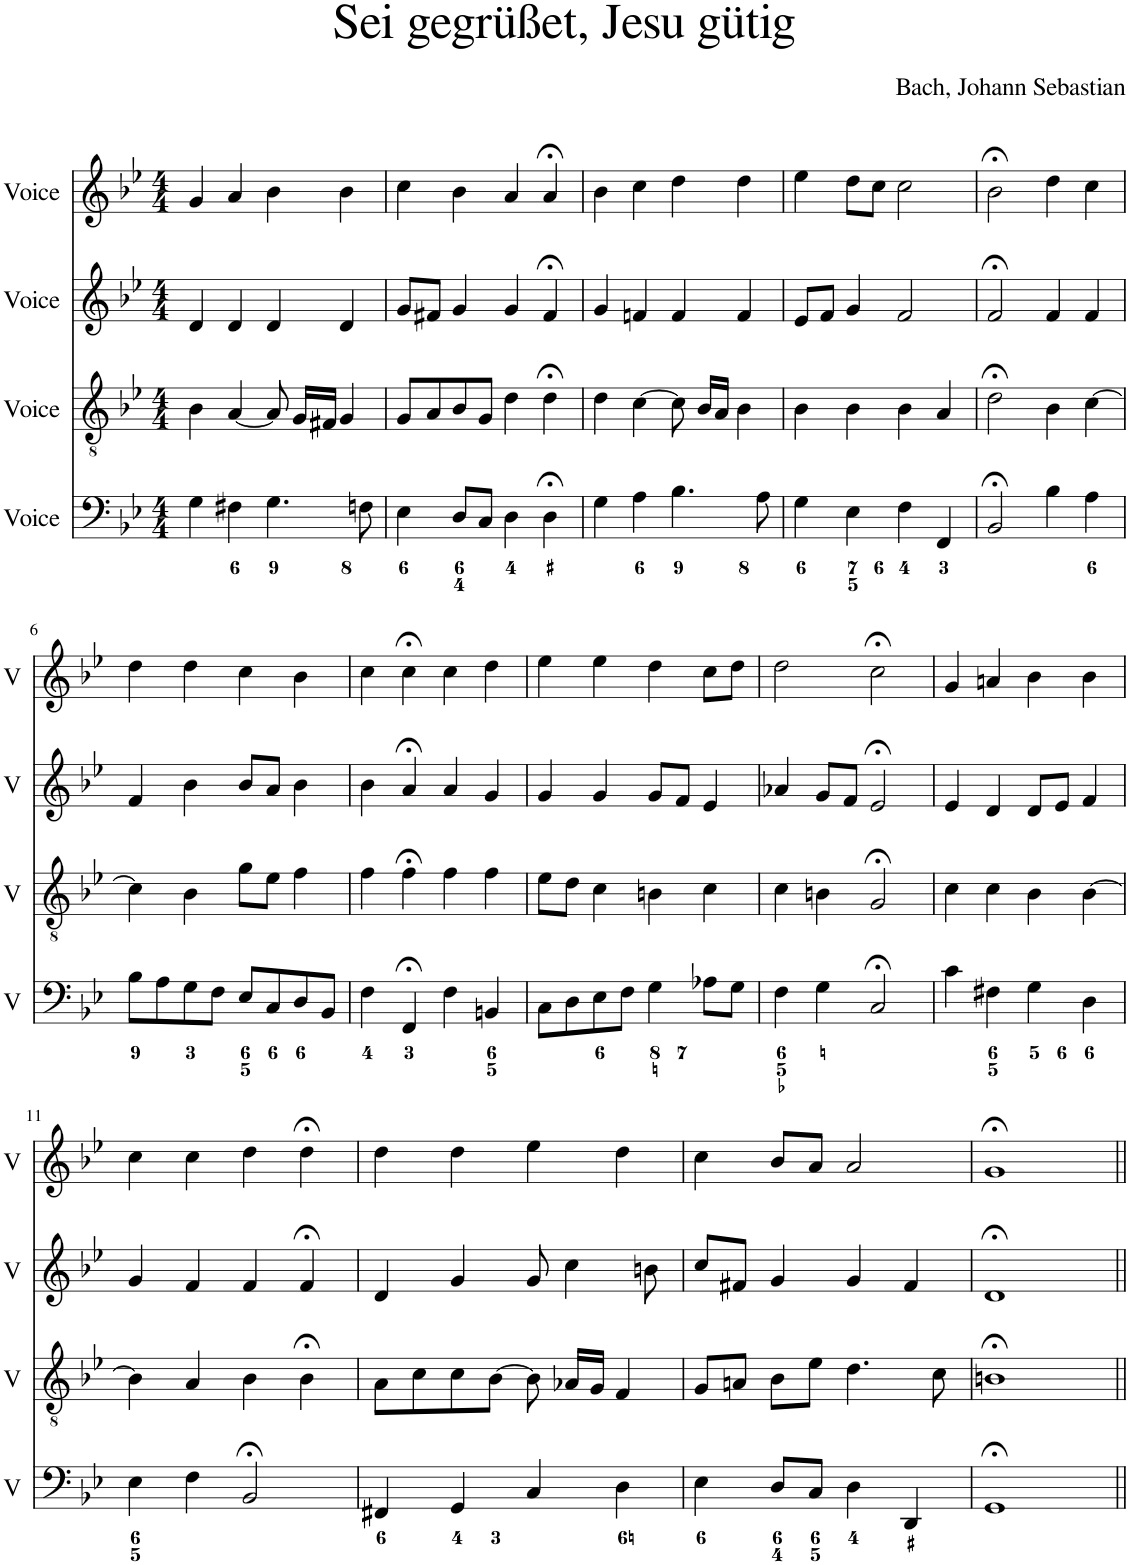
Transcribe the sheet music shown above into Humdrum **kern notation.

**kern	**kern	**kern	**kern
*part4	*part3	*part2	*part1
*staff4	*staff3	*staff2	*staff1
*I"Voice	*I"Voice	*I"Voice	*I"Voice
*I'V	*I'V	*I'V	*I'V
*clefF4	*clefGv2	*clefG2	*clefG2
*k[b-e-]	*k[b-e-]	*k[b-e-]	*k[b-e-]
*M4/4	*M4/4	*M4/4	*M4/4
=1	=1	=1	=1
4G\	4B-\	4d/	4g/
4F#X\	[4A/	4d/	4a/
4.G\	8A/]	4d/	4b-\
.	16G/LL	.	.
.	16F#X/JJ	.	.
.	4G/	4d/	4b-\
8Fn\	.	.	.
=2	=2	=2	=2
4E-\	8G/L	8g/L	4cc\
.	8A/	8f#X/J	.
8D/L	8B-/	4g/	4b-\
8C/J	8G/J	.	.
4D\	4d\	4g/	4a/
4D;<\	4d;<\	4f#;</	4a;</
=3	=3	=3	=3
4G\	4d\	4g/	4b-\
4A\	[4c\	4fn/	4cc\
4.B-\	8c\]	4f/	4dd\
.	16B-/LL	.	.
.	16A/JJ	.	.
.	4B-\	4f/	4dd\
8A\	.	.	.
=4	=4	=4	=4
4G\	4B-\	8e-/L	4ee-\
.	.	8f/J	.
4E-\	4B-\	4g/	8dd\L
.	.	.	8cc\J
4F\	4B-\	2f/	2cc\
4FF/	4A/	.	.
=5	=5	=5	=5
2BB-;</	2d;<\	2f;</	2b-;<\
4B-\	4B-\	4f/	4dd\
4A\	[4c\	4f/	4cc\
!!LO:LB:g=z
=6	=6	=6	=6
8B-\L	4c\]	4f/	4dd\
8A\	.	.	.
8G\	4B-\	4b-\	4dd\
8F\J	.	.	.
8E-/L	8g\L	8b-/L	4cc\
8C/	8e-\J	8a/J	.
8D/	4f\	4b-\	4b-\
8BB-/J	.	.	.
=7	=7	=7	=7
4F\	4f\	4b-\	4cc\
4FF;</	4f;<\	4a;</	4cc;<\
4F\	4f\	4a/	4cc\
4BBn/	4f\	4g/	4dd\
=8	=8	=8	=8
8C\L	8e-\L	4g/	4ee-\
8D\	8d\J	.	.
8E-\	4c\	4g/	4ee-\
8F\J	.	.	.
4G\	4Bn\	8g/L	4dd\
.	.	8f/J	.
8A-X\L	4c\	4e-/	8cc\L
8G\J	.	.	8dd\J
=9	=9	=9	=9
4F\	4c\	4a-X/	2dd\
4G\	4Bn\	8g/L	.
.	.	8f/J	.
2C;</	2G;</	2e-;</	2cc;<\
=10	=10	=10	=10
4c\	4c\	4e-/	4g/
4F#X\	4c\	4d/	4an/
4G\	4B-\	8d/L	4b-\
.	.	8e-/J	.
4D\	[4B-\	4f/	4b-\
!!LO:LB:g=z
=11	=11	=11	=11
4E-\	4B-\]	4g/	4cc\
4F\	4A/	4f/	4cc\
2BB-;</	4B-\	4f/	4dd\
.	4B-;<\	4f;</	4dd;<\
=12	=12	=12	=12
4FF#X/	8A\L	4d/	4dd\
.	8c\	.	.
4GG/	8c\	4g/	4dd\
.	[8B-\J	.	.
4C/	8B-\]	8g/	4ee-\
.	16A-X/LL	4cc\	.
.	16G/JJ	.	.
4D\	4F/	.	4dd\
.	.	8bn\	.
=13	=13	=13	=13
4E-\	8G/L	8cc/L	4cc\
.	8An/J	8f#X/J	.
8D/L	8B-\L	4g/	8b-/L
8C/J	8e-\J	.	8a/J
4D\	4.d\	4g/	2a/
4DD/	.	4f#/	.
.	8c\	.	.
=14	=14	=14	=14
1GG;<	1Bn;<	1d;<	1g;<
=||	=||	=||	=||
*-	*-	*-	*-
